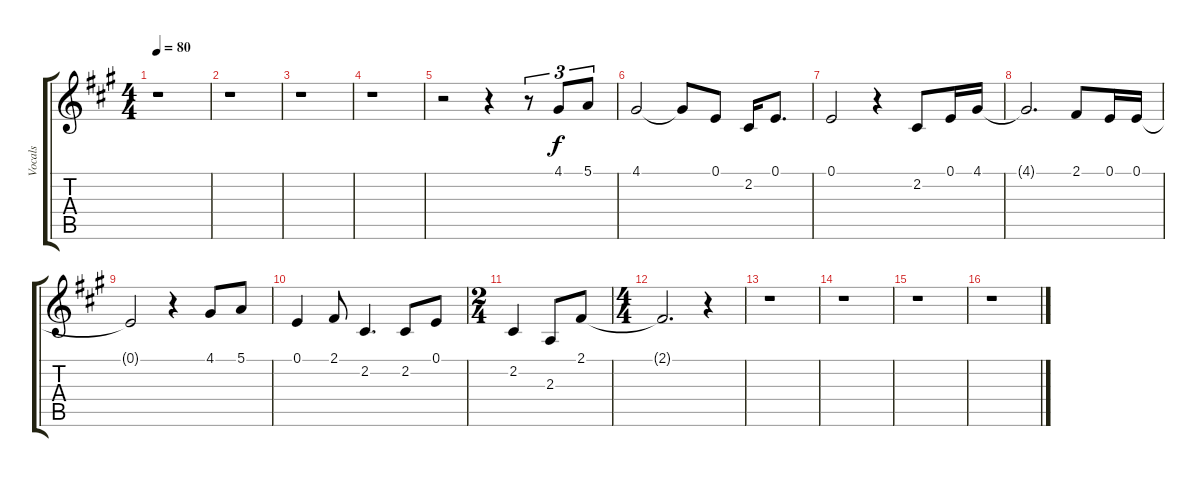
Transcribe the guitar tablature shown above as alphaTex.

\track ("Vocals" "Vocals") {instrument flute}
\staff {score tabs}
\tuning (E4 B3 G3 D3 A2 E2) {hide}
\ts (4 4)
\tempo 80
\clef g2
\ks a
r.1{dy f} |
r.1 |
r.1 |
r.1 |
r.2 r.4 r.8{tu (3 2)} 4.1.8{tu (3 2)} 5.1.8{tu (3 2)} |
4.1.2 4.1{t}.8 0.1.8 2.2.16 0.1.8{d} |
0.1.2 r.4 2.2.8 0.1.16 4.1.16 |
4.1{t}.2{d} 2.1.8 0.1.16 0.1.16 |
0.1{t}.2 r.4 4.1.8 5.1.8 |
0.1.4 2.1.8 2.2.4{d} 2.2.8 0.1.8 |
\ts (2 4)
2.2.4 2.3.8 2.1.8 |
\ts (4 4)
2.1{t}.2{d} r.4 |
r.1 |
r.1 |
r.1 |
r.1
